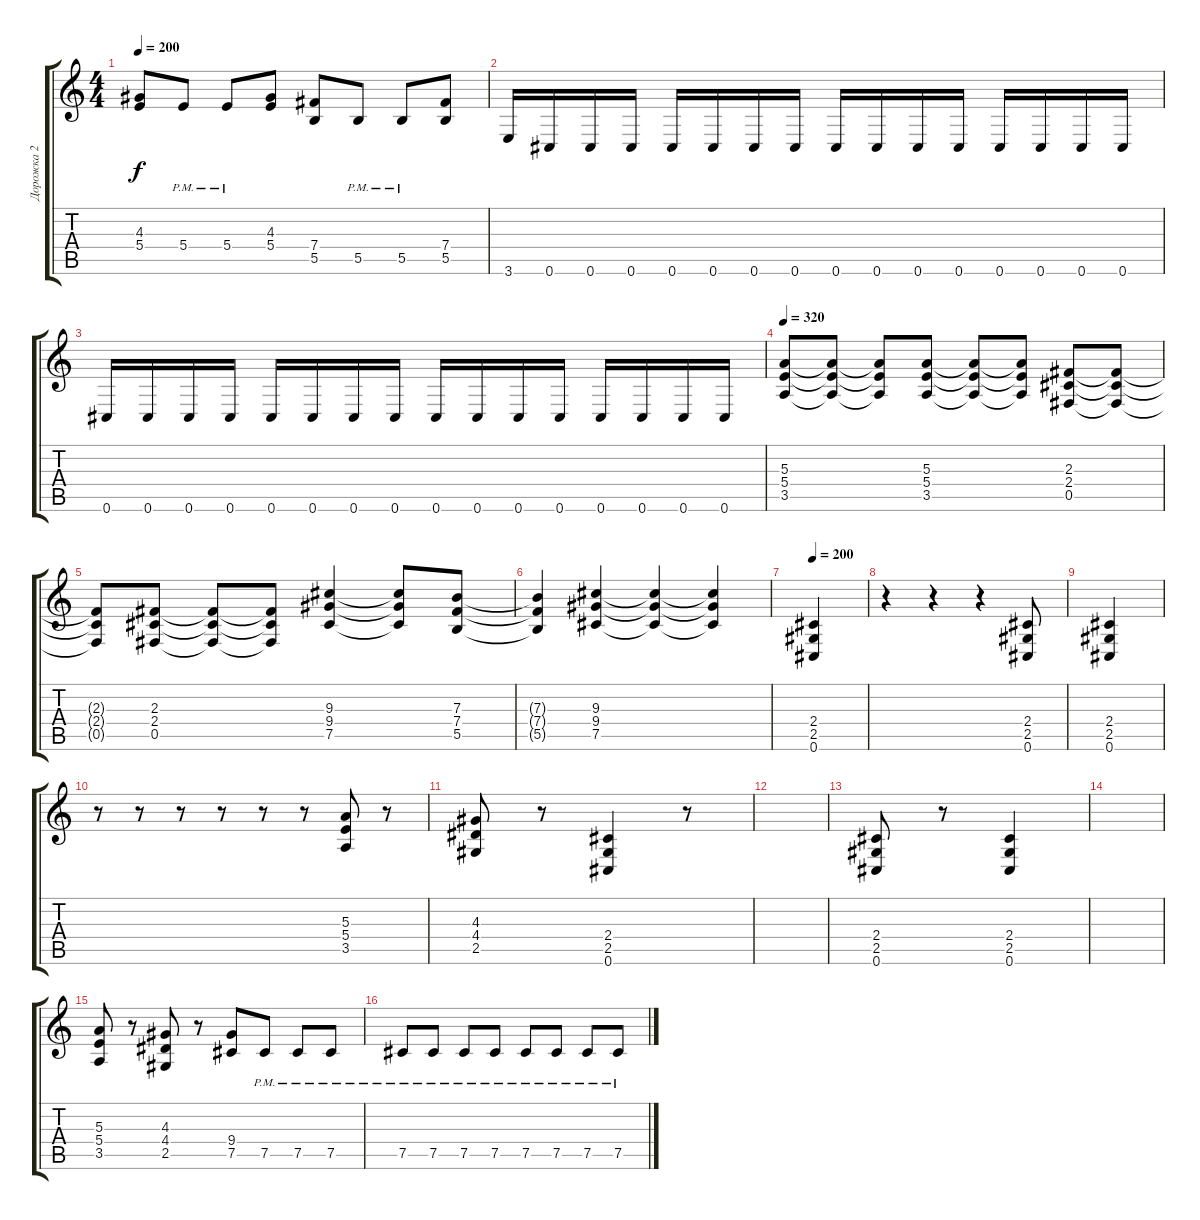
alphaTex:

\track ("Дорожка 2" "Дорожка 2") {instrument overdrivenguitar}
\staff {score tabs}
\tuning (Db4 Ab3 E3 B2 Gb2 Db2) {hide}
\ts (4 4)
\tempo 200
\clef g2
\ks c
(4.3 5.4).8{dy f} 5.4{pm}.8 5.4{pm}.8 (4.3 5.4).8 (7.4 5.5).8 5.5{pm}.8 5.5{pm}.8 (7.4 5.5).8 |
3.6.16 0.6.16 0.6.16 0.6.16 0.6.16 0.6.16 0.6.16 0.6.16 0.6.16 0.6.16 0.6.16 0.6.16 0.6.16 0.6.16 0.6.16 0.6.16 |
0.6.16 0.6.16 0.6.16 0.6.16 0.6.16 0.6.16 0.6.16 0.6.16 0.6.16 0.6.16 0.6.16 0.6.16 0.6.16 0.6.16 0.6.16 0.6.16 |
\tempo 340
\tempo 320
(5.3 5.4 3.5).8 (5.3{t} 5.4{t} 3.5{t}).8 (5.3{t} 5.4{t} 3.5{t}).8 (5.3 5.4 3.5).8 (5.3{t} 5.4{t} 3.5{t}).8 (5.3{t} 5.4{t} 3.5{t}).8 (2.3 2.4 0.5).8 (2.3{t} 2.4{t} 0.5{t}).8 |
(2.3{t} 2.4{t} 0.5{t}).8 (2.3 2.4 0.5).8 (2.3{t} 2.4{t} 0.5{t}).8 (2.3{t} 2.4{t} 0.5{t}).8 (9.3 9.4 7.5).4 (9.3{t} 9.4{t} 7.5{t}).8 (7.3 7.4 5.5).8 |
(7.3{t} 7.4{t} 5.5{t}).4 (9.3 9.4 7.5).4 (9.3{t} 9.4{t} 7.5{t}).4 (9.3{t} 9.4{t} 7.5{t}).4 |
\tempo 200
(2.4 2.5 0.6).4 |
r.4 r.4 r.4 (2.4 2.5 0.6).8 |
(2.4 2.5 0.6).4 |
r.8 r.8 r.8 r.8 r.8 r.8 (5.3 5.4 3.5).8 r.8 |
(4.3 4.4 2.5).8 r.8 (2.4 2.5 0.6).4 r.8 |
|
(2.4 2.5 0.6).8 r.8 (2.4 2.5 0.6).4 |
|
(5.3 5.4 3.5).8 r.8 (4.3 4.4 2.5).8 r.8 (9.4 7.5).8 7.5{pm}.8 7.5{pm}.8 7.5{pm}.8 |
7.5{pm}.8 7.5{pm}.8 7.5{pm}.8 7.5{pm}.8 7.5{pm}.8 7.5{pm}.8 7.5{pm}.8 7.5{pm}.8
